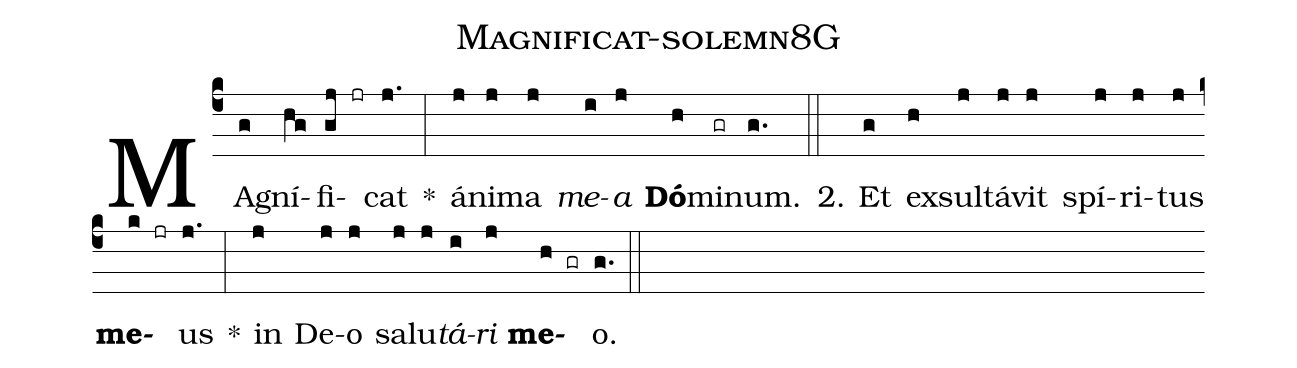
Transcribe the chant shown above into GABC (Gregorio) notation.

name: Magnificat-solemn8G;
%%
(c4)MA(g)gní(hg)fi(gj jr)cat(j.) *(:) á(j)ni(j)ma(j) <i>me</i>(i)<i>a</i>(j) <b>Dó</b>(h)mi(gr)num.(g.) (::)
2. Et(g) ex(h)sul(j)tá(j)vit(j) spí(j)ri(j)tus(j) <b>me</b>(k jr)us(j.) *(:) in(j) De(j)o(j) sa(j)lu(j)<i>tá</i>(i)<i>ri</i>(j) <b>me</b>(h gr)o.(g.) (::)
